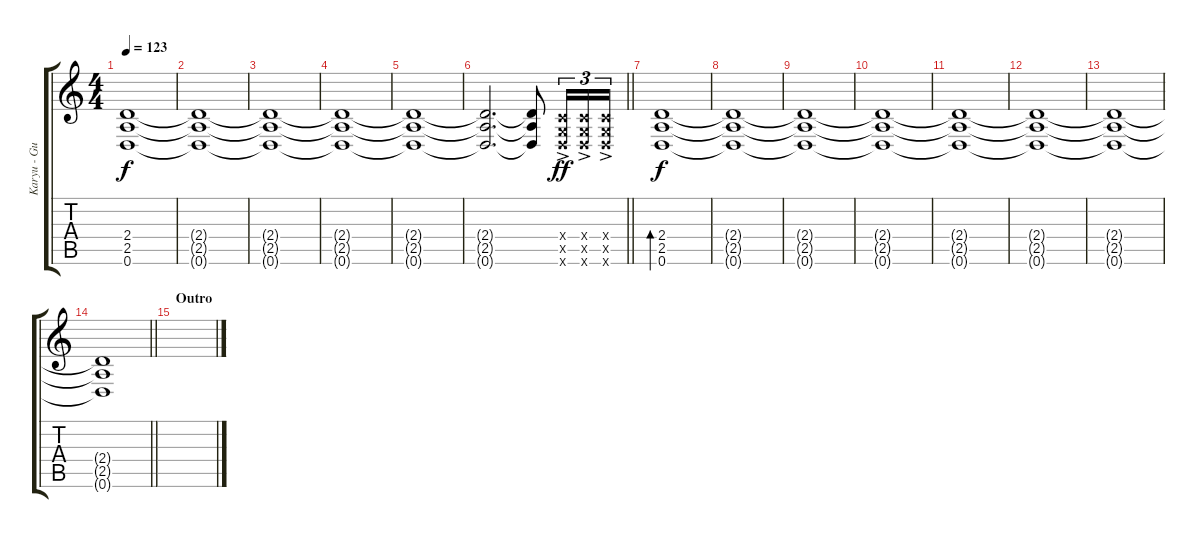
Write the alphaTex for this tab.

\track ("Karyu - Guitar 2" "Karyu - Gu") {instrument distortionguitar}
\staff {score tabs}
\tuning (D4 A3 F3 C3 G2 D2) {hide}
\ts (4 4)
\tempo 123
\clef g2
\ks c
(2.4{t} 2.5{t} 0.6{t}).1{dy f} |
(2.4{t} 2.5{t} 0.6{t}).1 |
(2.4{t} 2.5{t} 0.6{t}).1 |
(2.4{t} 2.5{t} 0.6{t}).1 |
(2.4{t} 2.5{t} 0.6{t}).1 |
\barLineRight lightlight
(2.4{t} 2.5{t} 0.6{t}).2{d} (2.4{t} 2.5{t} 0.6{t}).8 (0.4{ac x} 0.5{ac x} 0.6{ac x}).16{tu (3 2) dy ff} (0.4{ac x} 0.5{ac x} 0.6{ac x}).16{tu (3 2)} (0.4{ac x} 0.5{ac x} 0.6{ac x}).16{tu (3 2)} |
\section ("" "")
(2.4 2.5 0.6).1{bd 480 dy f} |
(2.4{t} 2.5{t} 0.6{t}).1 |
(2.4{t} 2.5{t} 0.6{t}).1 |
(2.4{t} 2.5{t} 0.6{t}).1 |
(2.4{t} 2.5{t} 0.6{t}).1 |
(2.4{t} 2.5{t} 0.6{t}).1 |
(2.4{t} 2.5{t} 0.6{t}).1 |
\barLineRight lightlight
(2.4{t} 2.5{t} 0.6{t}).1 |
\section ("" "Outro")
